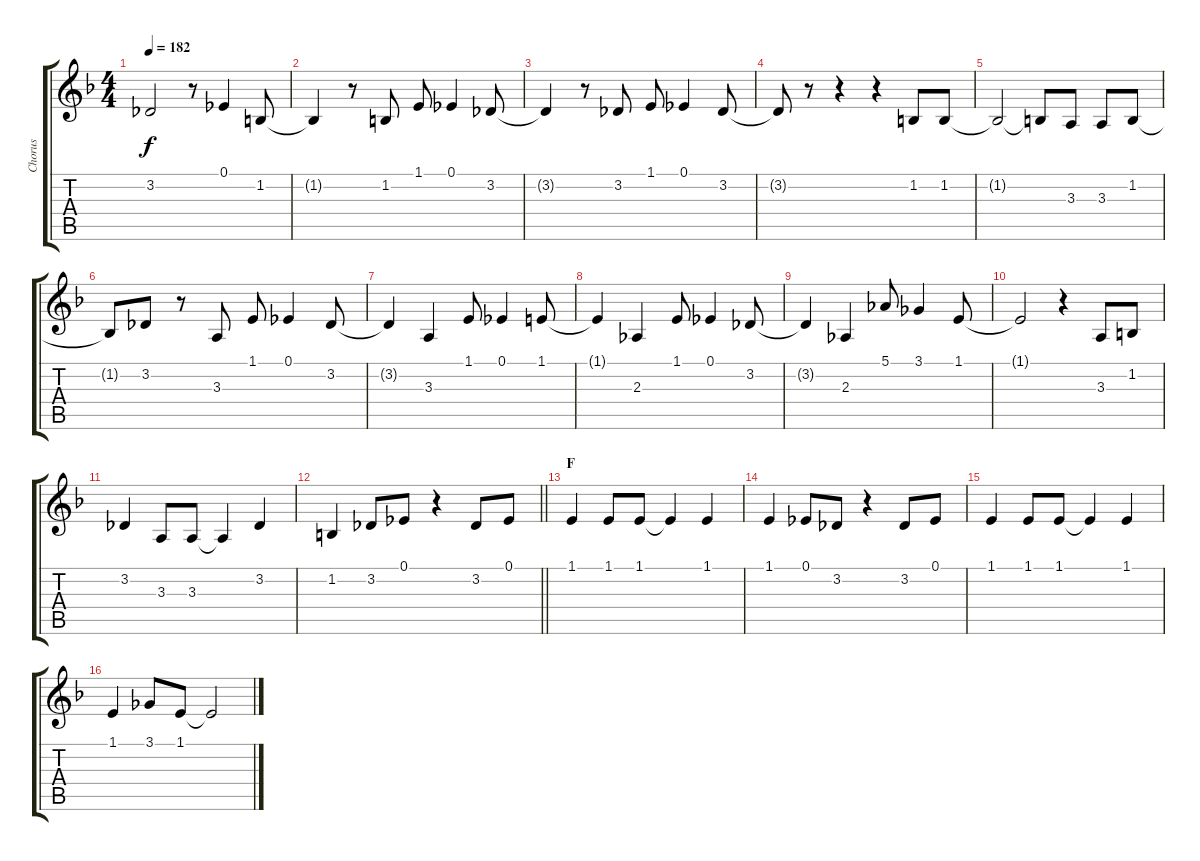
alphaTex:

\track ("Chorus" "Chorus") {instrument voiceoohs}
\staff {score tabs}
\tuning (Eb4 Bb3 Gb3 Db3 Ab2 Eb2) {hide}
\ts (4 4)
\tempo 182
\clef g2
\ks f
3.2{t}.2{dy f} r.8 0.1.4 1.2.8 |
1.2{t}.4 r.8 1.2.8 1.1.8 0.1.4 3.2.8 |
3.2{t}.4 r.8 3.2.8 1.1.8 0.1.4 3.2.8 |
3.2{t}.8 r.8 r.4 r.4 1.2.8 1.2.8 |
1.2{t}.2 1.2{t}.8 3.3.8 3.3.8 1.2.8 |
1.2{t}.8 3.2.8 r.8 3.3.8 1.1.8 0.1.4 3.2.8 |
3.2{t}.4 3.3.4 1.1.8 0.1.4 1.1.8 |
1.1{t}.4 2.3.4 1.1.8 0.1.4 3.2.8 |
3.2{t}.4 2.3.4 5.1.8 3.1.4 1.1.8 |
1.1{t}.2 r.4 3.3.8 1.2.8 |
3.2.4 3.3.8 3.3.8 3.3{t}.4 3.2.4 |
\barLineRight lightlight
1.2.4 3.2.8 0.1.8 r.4 3.2.8 0.1.8 |
\section ("" "F")
1.1.4 1.1.8 1.1.8 1.1{t}.4 1.1.4 |
1.1.4 0.1.8 3.2.8 r.4 3.2.8 0.1.8 |
1.1.4 1.1.8 1.1.8 1.1{t}.4 1.1.4 |
1.1.4 3.1.8 1.1.8 1.1{t}.2
